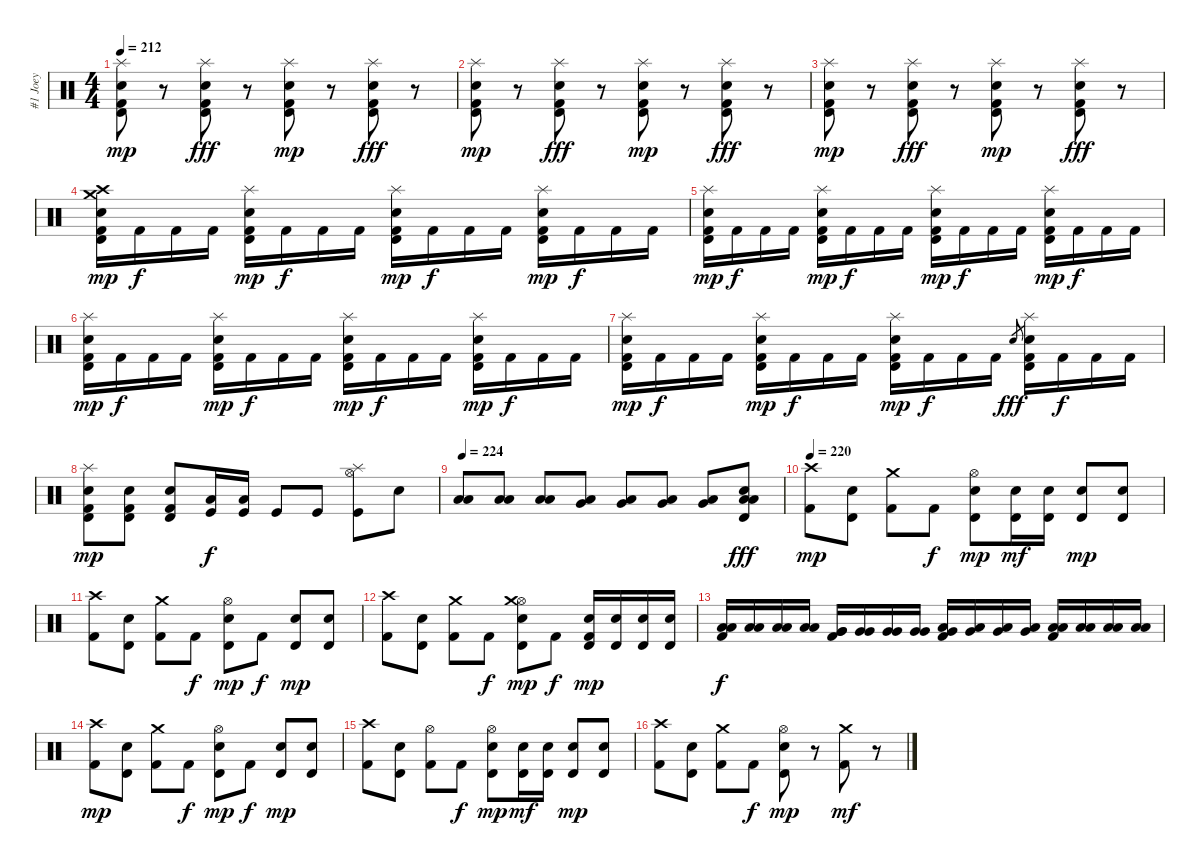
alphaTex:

\track ("#1 Joey" "#1 Joey") {instrument percussion}
\staff {score}
\articulation defaults
\ts (4 4)
\tempo 212
\clef neutral
\ks c
("Splash (hit)" "Timbale high (hit)" "Electric Snare (hit)" "Kick (hit) 2").8{dy mp} r.8 ("Splash (hit)" "Timbale high (hit)" "Electric Snare (hit)" "Kick (hit) 2").8{dy fff} r.8 ("Splash (hit)" "Timbale high (hit)" "Electric Snare (hit)" "Kick (hit) 2").8{dy mp} r.8 ("Splash (hit)" "Timbale high (hit)" "Electric Snare (hit)" "Kick (hit) 2").8{dy fff} r.8 |
("Splash (hit)" "Timbale high (hit)" "Electric Snare (hit)" "Kick (hit) 2").8{dy mp} r.8 ("Splash (hit)" "Timbale high (hit)" "Electric Snare (hit)" "Kick (hit) 2").8{dy fff} r.8 ("Splash (hit)" "Timbale high (hit)" "Electric Snare (hit)" "Kick (hit) 2").8{dy mp} r.8 ("Splash (hit)" "Timbale high (hit)" "Electric Snare (hit)" "Kick (hit) 2").8{dy fff} r.8 |
("Splash (hit)" "Timbale high (hit)" "Electric Snare (hit)" "Kick (hit) 2").8{dy mp} r.8 ("Splash (hit)" "Timbale high (hit)" "Electric Snare (hit)" "Kick (hit) 2").8{dy fff} r.8 ("Splash (hit)" "Timbale high (hit)" "Electric Snare (hit)" "Kick (hit) 2").8{dy mp} r.8 ("Splash (hit)" "Timbale high (hit)" "Electric Snare (hit)" "Kick (hit) 2").8{dy fff} r.8 |
("Crash high (hit)" "Crash medium (hit)" "Timbale high (hit)" "Electric Snare (hit)" "Kick (hit) 2").16{dy mp} "Kick (hit) 2".16{dy f} "Kick (hit) 2".16 "Kick (hit) 2".16 ("Splash (hit)" "Timbale high (hit)" "Electric Snare (hit)" "Kick (hit) 2").16{dy mp} "Kick (hit) 2".16{dy f} "Kick (hit) 2".16 "Kick (hit) 2".16 ("Splash (hit)" "Timbale high (hit)" "Electric Snare (hit)" "Kick (hit) 2").16{dy mp} "Kick (hit) 2".16{dy f} "Kick (hit) 2".16 "Kick (hit) 2".16 ("Splash (hit)" "Timbale high (hit)" "Electric Snare (hit)" "Kick (hit) 2").16{dy mp} "Kick (hit) 2".16{dy f} "Kick (hit) 2".16 "Kick (hit) 2".16 |
("Splash (hit)" "Timbale high (hit)" "Electric Snare (hit)" "Kick (hit) 2").16{dy mp} "Kick (hit) 2".16{dy f} "Kick (hit) 2".16 "Kick (hit) 2".16 ("Splash (hit)" "Timbale high (hit)" "Electric Snare (hit)" "Kick (hit) 2").16{dy mp} "Kick (hit) 2".16{dy f} "Kick (hit) 2".16 "Kick (hit) 2".16 ("Splash (hit)" "Timbale high (hit)" "Electric Snare (hit)" "Kick (hit) 2").16{dy mp} "Kick (hit) 2".16{dy f} "Kick (hit) 2".16 "Kick (hit) 2".16 ("Splash (hit)" "Timbale high (hit)" "Electric Snare (hit)" "Kick (hit) 2").16{dy mp} "Kick (hit) 2".16{dy f} "Kick (hit) 2".16 "Kick (hit) 2".16 |
("Splash (hit)" "Timbale high (hit)" "Electric Snare (hit)" "Kick (hit) 2").16{dy mp} "Kick (hit) 2".16{dy f} "Kick (hit) 2".16 "Kick (hit) 2".16 ("Splash (hit)" "Timbale high (hit)" "Electric Snare (hit)" "Kick (hit) 2").16{dy mp} "Kick (hit) 2".16{dy f} "Kick (hit) 2".16 "Kick (hit) 2".16 ("Splash (hit)" "Timbale high (hit)" "Electric Snare (hit)" "Kick (hit) 2").16{dy mp} "Kick (hit) 2".16{dy f} "Kick (hit) 2".16 "Kick (hit) 2".16 ("Splash (hit)" "Timbale high (hit)" "Electric Snare (hit)" "Kick (hit) 2").16{dy mp} "Kick (hit) 2".16{dy f} "Kick (hit) 2".16 "Kick (hit) 2".16 |
("Splash (hit)" "Timbale high (hit)" "Electric Snare (hit)" "Kick (hit) 2").16{dy mp} "Kick (hit) 2".16{dy f} "Kick (hit) 2".16 "Kick (hit) 2".16 ("Splash (hit)" "Timbale high (hit)" "Electric Snare (hit)" "Kick (hit) 2").16{dy mp} "Kick (hit) 2".16{dy f} "Kick (hit) 2".16 "Kick (hit) 2".16 ("Splash (hit)" "Timbale high (hit)" "Electric Snare (hit)" "Kick (hit) 2").16{dy mp} "Kick (hit) 2".16{dy f} "Kick (hit) 2".16 "Kick (hit) 2".16 "Electric Snare (hit)".8{gr dy fff} ("Splash (hit)" "Timbale high (hit)" "Electric Snare (hit)" "Kick (hit) 2").16 "Kick (hit) 2".16{dy f} "Kick (hit) 2".16 "Kick (hit) 2".16 |
("Splash (hit)" "Timbale high (hit)" "Electric Snare (hit)" "Kick (hit) 2").8{dy mp} ("Timbale high (hit)" "Electric Snare (hit)" "Kick (hit) 2").8 ("Timbale high (hit)" "Electric Snare (hit)" "Kick (hit) 2").8 ("Low Floor Tom (hit)" "Kick (hit)").16{dy f} ("Low Floor Tom (hit)" "Kick (hit)").16 "Kick (hit)".8 "Kick (hit)".8 ("Hi-Hat (open)" "Splash (hit)" "Kick (hit)").8 "Electric Snare (hit)".8 |
\tempo 224
("Low Tom (hit)" "Low Floor Tom (hit)").8 ("Low Tom (hit)" "Low Floor Tom (hit)").8 ("Low Tom (hit)" "Low Floor Tom (hit)").8 ("Very Low Tom (hit)" "Low Floor Tom (hit)").8 ("Very Low Tom (hit)" "Low Floor Tom (hit)").8 ("Very Low Tom (hit)" "Low Floor Tom (hit)").8 ("Very Low Tom (hit)" "Low Floor Tom (hit)").8 ("Timbale high (hit)" "Electric Snare (hit)" "Low Floor Tom (hit)" "Low Floor Tom (hit)").8{dy fff} |
\tempo 220
("Crash high (hit)" "Kick (hit) 2").8{dy mp} ("Timbale high (hit)" "Electric Snare (hit)").8 ("Crash medium (hit)" "Kick (hit) 2").8 "Kick (hit) 2".8{dy f} ("Hi-Hat (open)" "Timbale high (hit)" "Electric Snare (hit)").8{dy mp} ("Timbale high (hit)" "Electric Snare (hit)").16{dy mf} ("Timbale high (hit)" "Electric Snare (hit)").16 ("Timbale high (hit)" "Electric Snare (hit)").8{dy mp} ("Timbale high (hit)" "Electric Snare (hit)").8 |
("Crash high (hit)" "Kick (hit) 2").8 ("Timbale high (hit)" "Electric Snare (hit)").8 ("Crash medium (hit)" "Kick (hit) 2").8 "Kick (hit) 2".8{dy f} ("Hi-Hat (open)" "Timbale high (hit)" "Electric Snare (hit)").8{dy mp} "Kick (hit) 2".8{dy f} ("Timbale high (hit)" "Electric Snare (hit)").8{dy mp} ("Timbale high (hit)" "Electric Snare (hit)").8 |
("Crash high (hit)" "Kick (hit) 2").8 ("Timbale high (hit)" "Electric Snare (hit)").8 ("Crash medium (hit)" "Kick (hit) 2").8 "Kick (hit) 2".8{dy f} ("Hi-Hat (open)" "Crash medium (hit)" "Timbale high (hit)" "Electric Snare (hit)").8{dy mp} "Kick (hit) 2".8{dy f} ("Timbale high (hit)" "Electric Snare (hit)" "Kick (hit) 2").16{dy mp} ("Timbale high (hit)" "Electric Snare (hit)").16 ("Timbale high (hit)" "Electric Snare (hit)").16 ("Timbale high (hit)" "Electric Snare (hit)").16 |
("Low Tom (hit)" "Low Tom (hit)" "Kick (hit) 2").16{dy f} ("Low Tom (hit)" "Low Tom (hit)").16 ("Low Tom (hit)" "Low Tom (hit)").16 ("Low Tom (hit)" "Low Tom (hit)").16 ("Very Low Tom (hit)" "Very Low Tom (hit)" "Kick (hit) 2").16 ("Very Low Tom (hit)" "Very Low Tom (hit)").16 ("Very Low Tom (hit)" "Very Low Tom (hit)").16 ("Very Low Tom (hit)" "Very Low Tom (hit)").16 ("Very Low Tom (hit)" "Low Floor Tom (hit)" "Kick (hit) 2").16 ("Very Low Tom (hit)" "Low Floor Tom (hit)").16 ("Very Low Tom (hit)" "Low Floor Tom (hit)").16 ("Very Low Tom (hit)" "Low Floor Tom (hit)").16 ("Low Floor Tom (hit)" "Low Floor Tom (hit)" "Kick (hit) 2").16 ("Low Floor Tom (hit)" "Low Floor Tom (hit)").16 ("Low Floor Tom (hit)" "Low Floor Tom (hit)").16 ("Low Floor Tom (hit)" "Low Floor Tom (hit)").16 |
("Crash high (hit)" "Kick (hit) 2").8{dy mp} ("Timbale high (hit)" "Electric Snare (hit)").8 ("Crash medium (hit)" "Kick (hit) 2").8 "Kick (hit) 2".8{dy f} ("Hi-Hat (open)" "Timbale high (hit)" "Electric Snare (hit)").8{dy mp} "Kick (hit) 2".8{dy f} ("Timbale high (hit)" "Electric Snare (hit)").8{dy mp} ("Timbale high (hit)" "Electric Snare (hit)").8 |
("Crash high (hit)" "Kick (hit) 2").8 ("Timbale high (hit)" "Electric Snare (hit)").8 ("Hi-Hat (open)" "Kick (hit) 2").8 "Kick (hit) 2".8{dy f} ("Hi-Hat (open)" "Timbale high (hit)" "Electric Snare (hit)").8{dy mp} ("Timbale high (hit)" "Electric Snare (hit)").16{dy mf} ("Timbale high (hit)" "Electric Snare (hit)").16 ("Timbale high (hit)" "Electric Snare (hit)").8{dy mp} ("Timbale high (hit)" "Electric Snare (hit)").8 |
("Crash high (hit)" "Kick (hit) 2").8 ("Timbale high (hit)" "Electric Snare (hit)").8 ("Crash medium (hit)" "Kick (hit) 2").8 "Kick (hit) 2".8{dy f} ("Hi-Hat (open)" "Timbale high (hit)" "Electric Snare (hit)").8{dy mp} r.8 ("Crash medium (hit)" "Kick (hit) 2").8{dy mf} r.8
